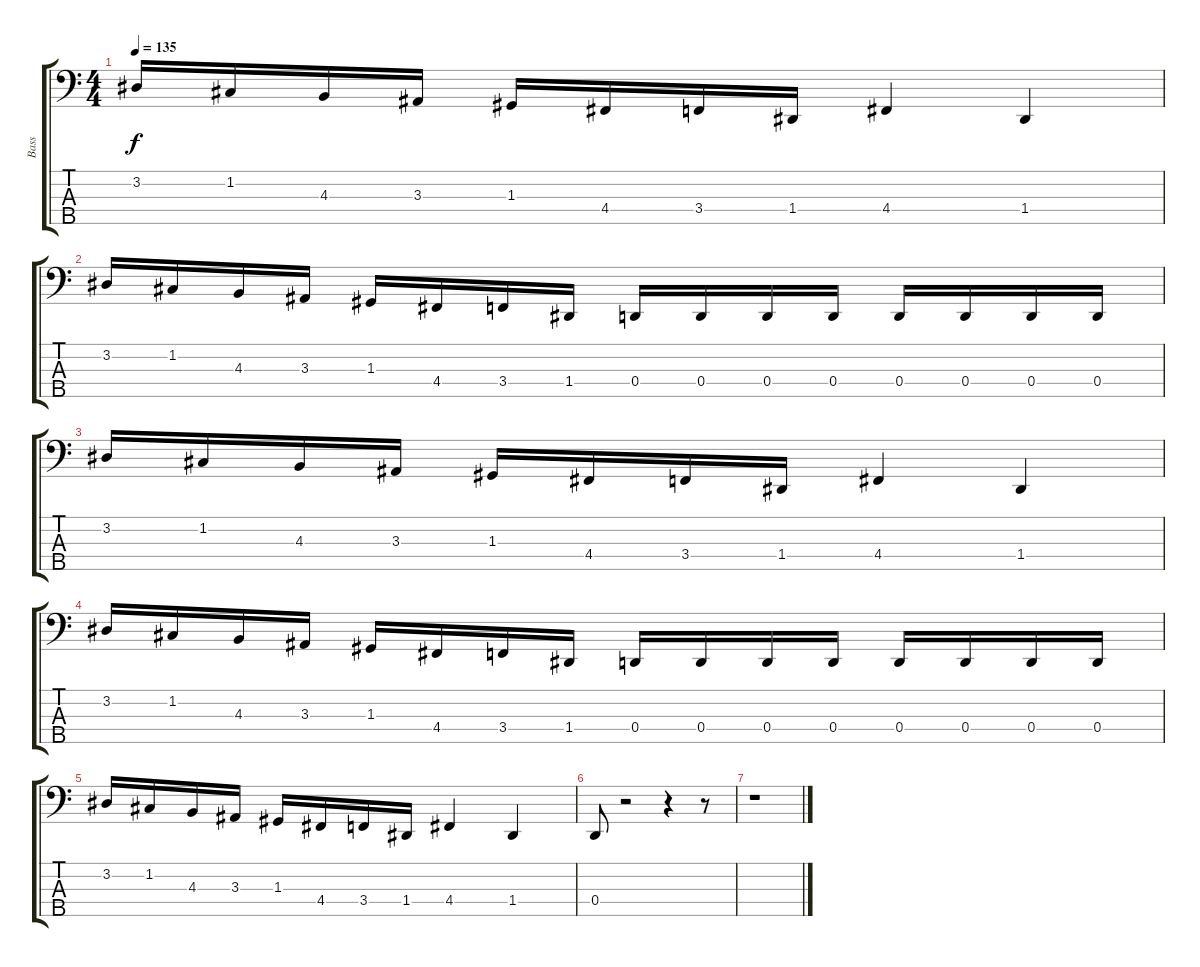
\track ("Bass" "Bass") {instrument electricbasspick}
\staff {score tabs}
\tuning (F2 C2 G1 D1 A0) {hide}
\ts (4 4)
\tempo 135
\clef f4
\ks c
3.2.16{dy f} 1.2.16 4.3.16 3.3.16 1.3.16 4.4.16 3.4.16 1.4.16 4.4.4 1.4.4 |
3.2.16 1.2.16 4.3.16 3.3.16 1.3.16 4.4.16 3.4.16 1.4.16 0.4.16 0.4.16 0.4.16 0.4.16 0.4.16 0.4.16 0.4.16 0.4.16 |
3.2.16 1.2.16 4.3.16 3.3.16 1.3.16 4.4.16 3.4.16 1.4.16 4.4.4 1.4.4 |
3.2.16 1.2.16 4.3.16 3.3.16 1.3.16 4.4.16 3.4.16 1.4.16 0.4.16 0.4.16 0.4.16 0.4.16 0.4.16 0.4.16 0.4.16 0.4.16 |
3.2.16 1.2.16 4.3.16 3.3.16 1.3.16 4.4.16 3.4.16 1.4.16 4.4.4 1.4.4 |
0.4.8 r.2 r.4 r.8 |
r.1
